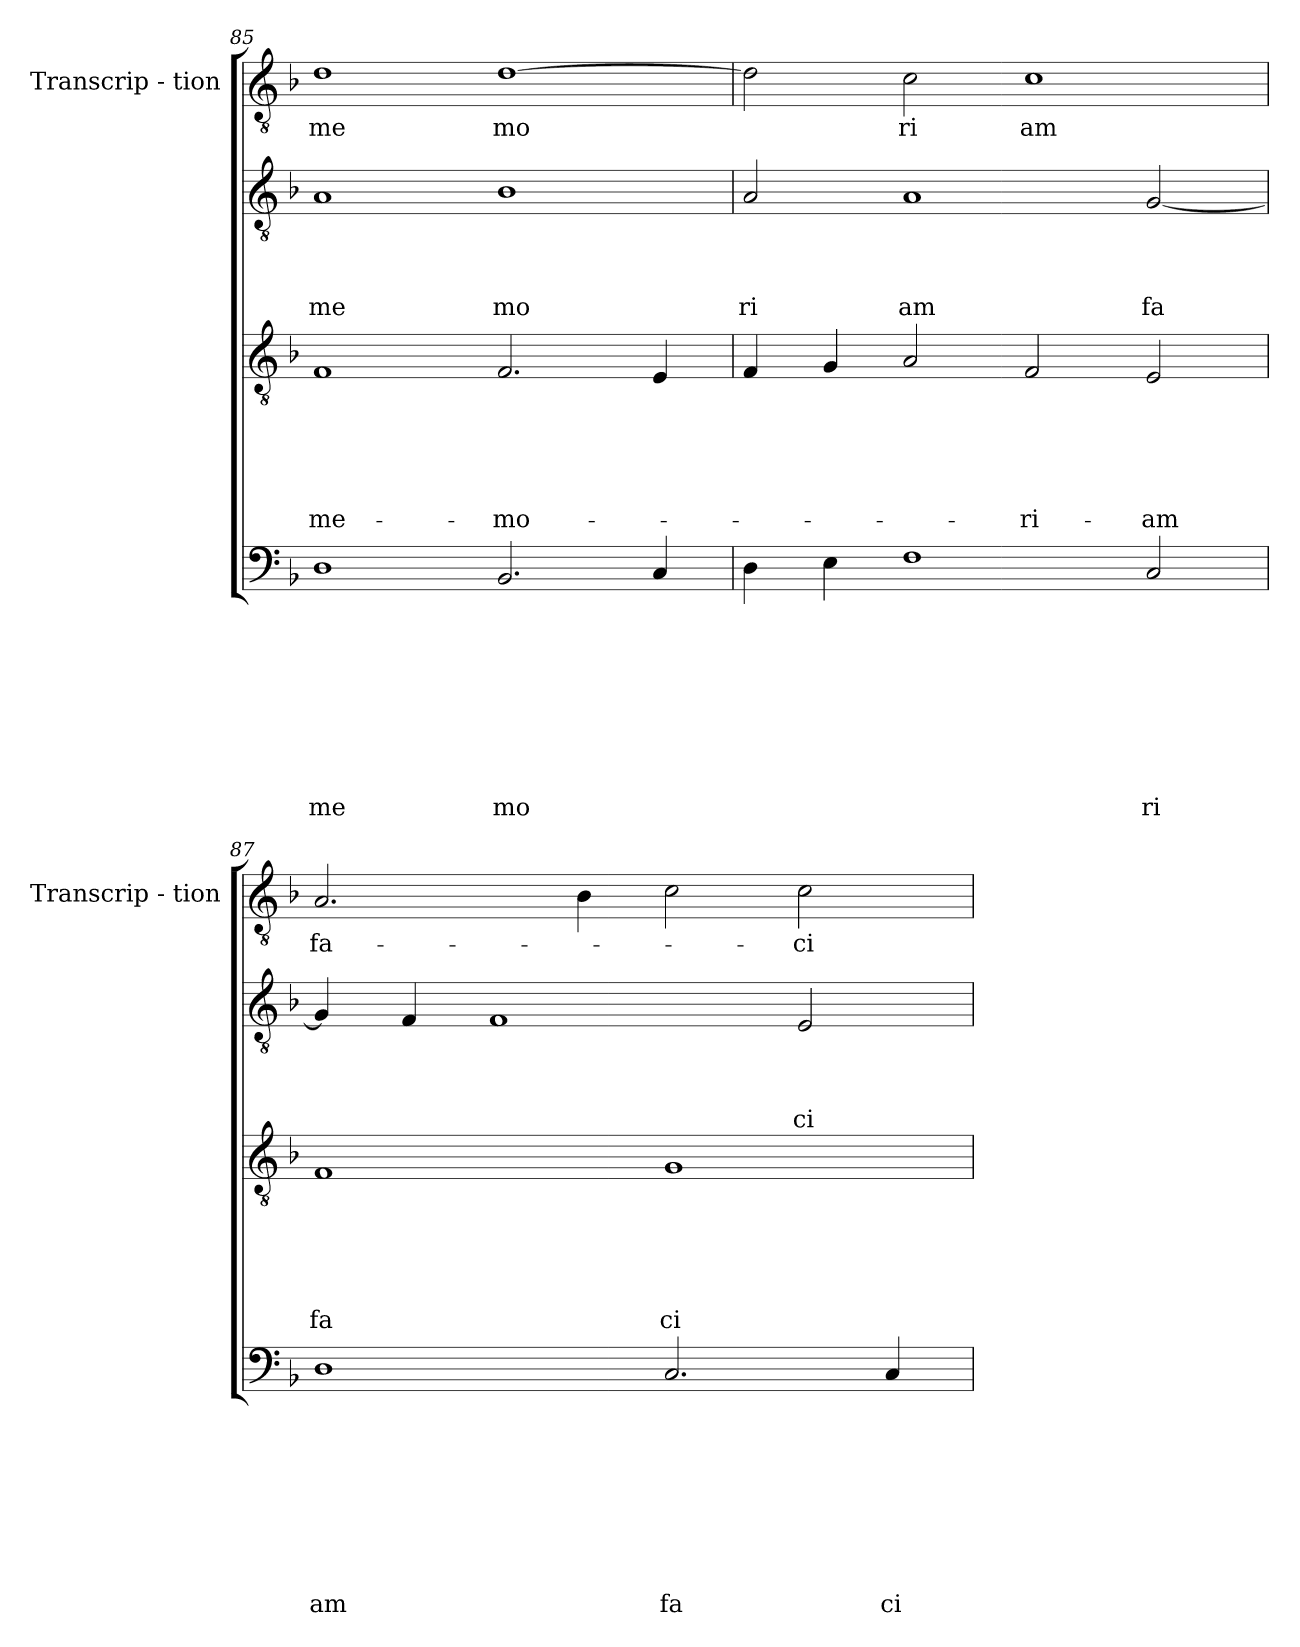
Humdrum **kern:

**kern	**text	**text	**text	**text	**text	**text	**text	**text	**text	**kern	**text	**text	**text	**text	**text	**text	**kern	**text	**text	**text	**text	**kern	**text
*part4	*part4	*part4	*part4	*part4	*part4	*part4	*part4	*part4	*part4	*part3	*part3	*part3	*part3	*part3	*part3	*part3	*part2	*part2	*part2	*part2	*part2	*part1	*part1
*staff4	*staff4	*staff4	*staff4	*staff4	*staff4	*staff4	*staff4	*staff4	*staff4	*staff3	*staff3	*staff3	*staff3	*staff3	*staff3	*staff3	*staff2	*staff2	*staff2	*staff2	*staff2	*staff1	*staff1
*	*	*	*	*	*	*	*	*	*	*	*	*	*	*	*	*	*	*	*	*	*	*I"Transcrip - tion	*
*	*	*	*	*	*	*	*	*	*	*	*	*	*	*	*	*	*	*	*	*	*	*I'Transcrip - tion	*
*clefF4	*	*	*	*	*	*	*	*	*	*clefGv2	*	*	*	*	*	*	*clefGv2	*	*	*	*	*clefGv2	*
*k[b-]	*	*	*	*	*	*	*	*	*	*k[b-]	*	*	*	*	*	*	*k[b-]	*	*	*	*	*k[b-]	*
*F:	*	*	*	*	*	*	*	*	*	*F:	*	*	*	*	*	*	*F:	*	*	*	*	*F:	*
=85	=85	=85	=85	=85	=85	=85	=85	=85	=85	=85	=85	=85	=85	=85	=85	=85	=85	=85	=85	=85	=85	=85	=85
!	!	!	!	!	!	!	!	!	!LO:LY:b	!	!	!	!	!	!	!LO:LY:b	!	!	!	!	!LO:LY:b	!	!LO:LY:b
1D	.	.	.	.	.	.	.	.	me	1F	.	.	.	.	.	me-	1A	.	.	.	me	1d	me
!	!	!	!	!	!	!	!	!	!LO:LY:b	!	!	!	!	!	!	!LO:LY:b	!	!	!	!	!LO:LY:b	!	!LO:LY:b
2.BB-/	.	.	.	.	.	.	.	.	mo	2.F/	.	.	.	.	.	-mo-	1B-	.	.	.	mo	[>1d	mo
4C/	.	.	.	.	.	.	.	.	.	4E/	.	.	.	.	.	.	.	.	.	.	.	.	.
=86	=86	=86	=86	=86	=86	=86	=86	=86	=86	=86	=86	=86	=86	=86	=86	=86	=86	=86	=86	=86	=86	=86	=86
!	!	!	!	!	!	!	!	!	!	!	!	!	!	!	!	!	!	!	!	!	!LO:LY:b	!	!
4D\	.	.	.	.	.	.	.	.	.	4F/	.	.	.	.	.	.	2A/	.	.	.	ri	2d\]	.
4E\	.	.	.	.	.	.	.	.	.	4G/	.	.	.	.	.	.	.	.	.	.	.	.	.
!	!	!	!	!	!	!	!	!	!	!	!	!	!	!	!	!	!	!	!	!	!LO:LY:b	!	!LO:LY:b
1F	.	.	.	.	.	.	.	.	.	2A/	.	.	.	.	.	.	1A	.	.	.	am	2c\	ri
!	!	!	!	!	!	!	!	!	!	!	!	!	!	!	!	!LO:LY:b	!	!	!	!	!	!	!LO:LY:b
.	.	.	.	.	.	.	.	.	.	2F/	.	.	.	.	.	-ri-	.	.	.	.	.	1c	am
!	!	!	!	!	!	!	!	!	!LO:LY:b	!	!	!	!	!	!	!LO:LY:b	!	!	!	!	!LO:LY:b	!	!
2C/	.	.	.	.	.	.	.	.	ri	2E/	.	.	.	.	.	-am	[<2G/	.	.	.	fa	.	.
!!LO:LB:g=z
=87	=87	=87	=87	=87	=87	=87	=87	=87	=87	=87	=87	=87	=87	=87	=87	=87	=87	=87	=87	=87	=87	=87	=87
!	!	!	!	!	!	!	!	!	!LO:LY:b	!	!	!	!	!	!	!LO:LY:b	!	!	!	!	!	!	!LO:LY:b
1D	.	.	.	.	.	.	.	.	am	1F	.	.	.	.	.	fa	4G/]	.	.	.	.	2.A/	fa-
.	.	.	.	.	.	.	.	.	.	.	.	.	.	.	.	.	4F/	.	.	.	.	.	.
.	.	.	.	.	.	.	.	.	.	.	.	.	.	.	.	.	1F	.	.	.	.	.	.
.	.	.	.	.	.	.	.	.	.	.	.	.	.	.	.	.	.	.	.	.	.	4B-\	.
!	!	!	!	!	!	!	!	!	!LO:LY:b	!	!	!	!	!	!	!LO:LY:b	!	!	!	!	!	!	!
2.C/	.	.	.	.	.	.	.	.	fa	1G	.	.	.	.	.	ci	.	.	.	.	.	2c\	.
!	!	!	!	!	!	!	!	!	!	!	!	!	!	!	!	!	!	!	!	!	!LO:LY:b	!	!LO:LY:b
.	.	.	.	.	.	.	.	.	.	.	.	.	.	.	.	.	2E/	.	.	.	ci	2c\	-ci-
!	!	!	!	!	!	!	!	!	!LO:LY:b	!	!	!	!	!	!	!	!	!	!	!	!	!	!
4C/	.	.	.	.	.	.	.	.	ci	.	.	.	.	.	.	.	.	.	.	.	.	.	.
=	=	=	=	=	=	=	=	=	=	=	=	=	=	=	=	=	=	=	=	=	=	=	=
*-	*-	*-	*-	*-	*-	*-	*-	*-	*-	*-	*-	*-	*-	*-	*-	*-	*-	*-	*-	*-	*-	*-	*-
